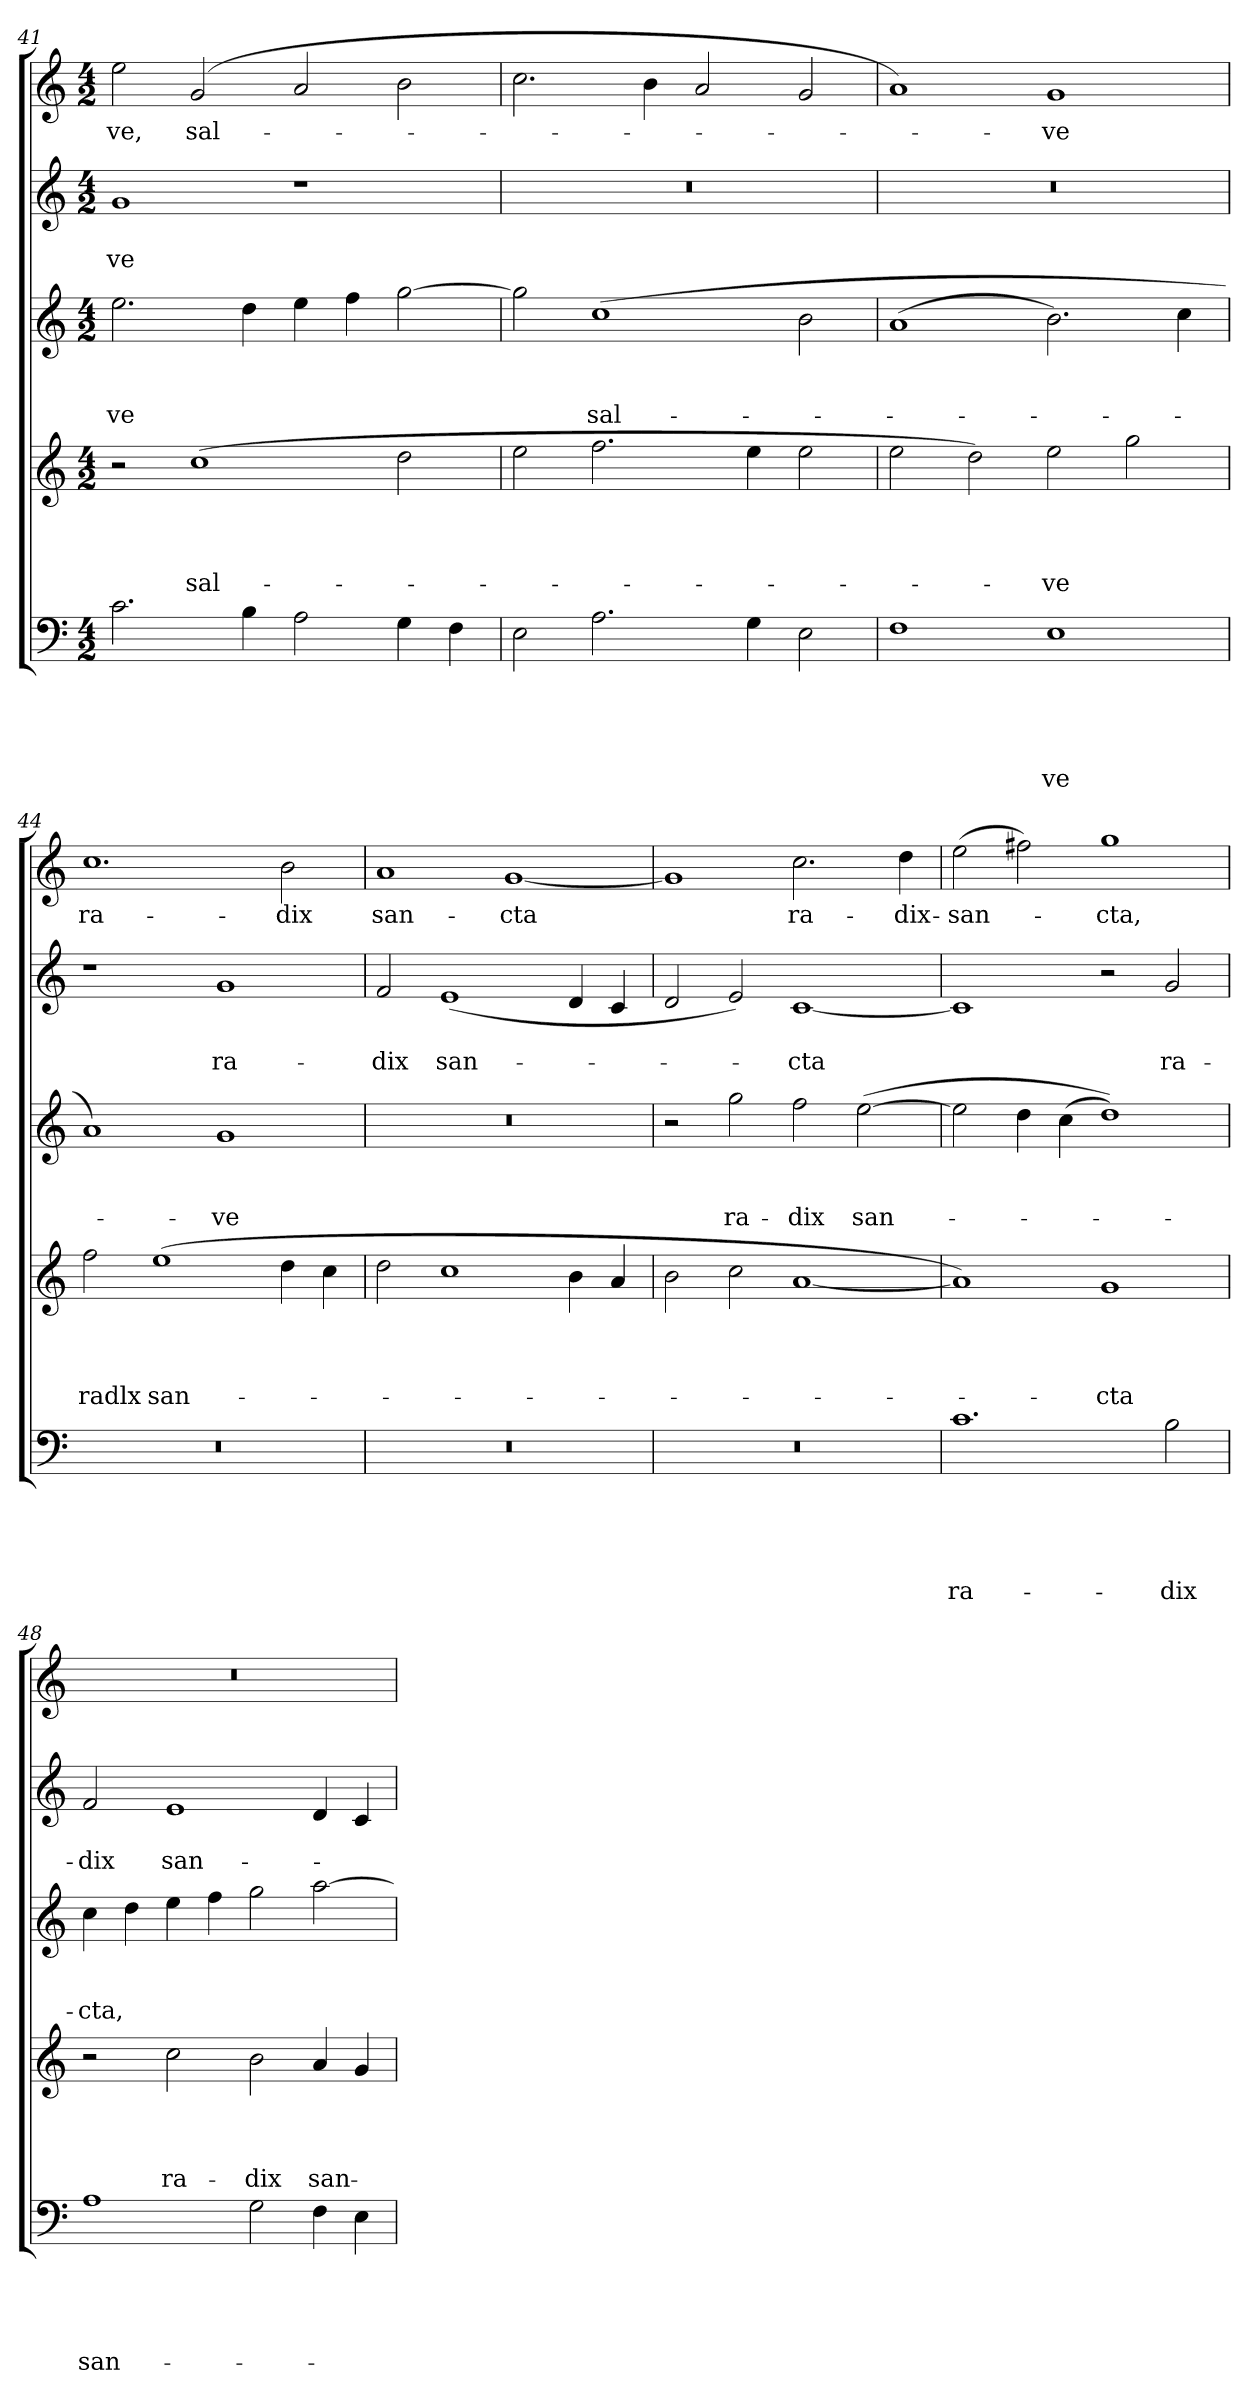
**kern	**text	**text	**text	**text	**text	**kern	**text	**text	**text	**text	**kern	**text	**text	**text	**kern	**text	**text	**kern	**text
*part5	*part5	*part5	*part5	*part5	*part5	*part4	*part4	*part4	*part4	*part4	*part3	*part3	*part3	*part3	*part2	*part2	*part2	*part1	*part1
*staff5	*staff5	*staff5	*staff5	*staff5	*staff5	*staff4	*staff4	*staff4	*staff4	*staff4	*staff3	*staff3	*staff3	*staff3	*staff2	*staff2	*staff2	*staff1	*staff1
*clefF4	*	*	*	*	*	*clefG2	*	*	*	*	*clefG2	*	*	*	*clefG2	*	*	*clefG2	*
*	*	*	*	*	*	*ITrd7c12	*	*	*	*	*ITrd7c12	*	*	*	*	*	*	*	*
*k[]	*	*	*	*	*	*k[]	*	*	*	*	*k[]	*	*	*	*k[]	*	*	*k[]	*
*C:	*	*	*	*	*	*C:	*	*	*	*	*C:	*	*	*	*C:	*	*	*C:	*
*M4/2	*	*	*	*	*	*M4/2	*	*	*	*	*M4/2	*	*	*	*M4/2	*	*	*M4/2	*
=41	=41	=41	=41	=41	=41	=41	=41	=41	=41	=41	=41	=41	=41	=41	=41	=41	=41	=41	=41
!	!	!	!	!	!	!	!	!	!	!	!	!	!	!LO:LY:b	!	!	!LO:LY:b	!	!LO:LY:b
2.c\	.	.	.	.	.	2r	.	.	.	.	2.e\	.	.	-ve	1g	.	-ve	2ee\	-ve,
!	!	!	!	!	!	!	!	!	!	!LO:LY:b	!	!	!	!	!	!	!	!	!LO:LY:b
.	.	.	.	.	.	(>1c	.	.	.	sal-	.	.	.	.	.	.	.	(>2g/	sal-
4B\	.	.	.	.	.	.	.	.	.	.	4d\	.	.	.	.	.	.	.	.
2A\	.	.	.	.	.	.	.	.	.	.	4e\	.	.	.	1rdd	.	.	2a/	.
.	.	.	.	.	.	.	.	.	.	.	4f\	.	.	.	.	.	.	.	.
4G\	.	.	.	.	.	2d\	.	.	.	.	[>2g\	.	.	.	.	.	.	2b\	.
4F\	.	.	.	.	.	.	.	.	.	.	.	.	.	.	.	.	.	.	.
=42	=42	=42	=42	=42	=42	=42	=42	=42	=42	=42	=42	=42	=42	=42	=42	=42	=42	=42	=42
!	!	!	!	!	!	!	!	!	!	!	!	!	!	!	!LO:N:vis=1	!	!	!	!
2E\	.	.	.	.	.	2e\	.	.	.	.	2g\]	.	.	.	0r	.	.	2.cc\	.
!	!	!	!	!	!	!	!	!	!	!	!	!	!	!LO:LY:b	!	!	!	!	!
2.A\	.	.	.	.	.	2.f\	.	.	.	.	(<1c	.	.	sal-	.	.	.	.	.
.	.	.	.	.	.	.	.	.	.	.	.	.	.	.	.	.	.	4b\	.
.	.	.	.	.	.	.	.	.	.	.	.	.	.	.	.	.	.	2a/	.
4G\	.	.	.	.	.	4e\	.	.	.	.	.	.	.	.	.	.	.	.	.
2E\	.	.	.	.	.	2e\	.	.	.	.	2B\	.	.	.	.	.	.	2g/	.
=43	=43	=43	=43	=43	=43	=43	=43	=43	=43	=43	=43	=43	=43	=43	=43	=43	=43	=43	=43
!	!	!	!	!	!	!	!	!	!	!	!	!	!	!	!LO:N:vis=1	!	!	!	!
1F	.	.	.	.	.	2e\	.	.	.	.	(<1A	.	.	.	0r	.	.	1a)	.
.	.	.	.	.	.	2d\)	.	.	.	.	.	.	.	.	.	.	.	.	.
!	!	!	!	!	!LO:LY:b	!	!	!	!	!LO:LY:b	!	!	!	!	!	!	!	!	!LO:LY:b
1E	.	.	.	.	-ve	2e\	.	.	.	-ve	2.B\)	.	.	.	.	.	.	1g	-ve
.	.	.	.	.	.	2g\	.	.	.	.	.	.	.	.	.	.	.	.	.
.	.	.	.	.	.	.	.	.	.	.	4c\	.	.	.	.	.	.	.	.
!!LO:LB:g=z
=44	=44	=44	=44	=44	=44	=44	=44	=44	=44	=44	=44	=44	=44	=44	=44	=44	=44	=44	=44
!LO:N:vis=1	!	!	!	!	!	!	!	!	!	!LO:LY:b	!	!	!	!	!	!	!	!	!LO:LY:b
0r	.	.	.	.	.	2f\	.	.	.	ra­dlx	1A)	.	.	.	1r	.	.	1.cc	ra-
!	!	!	!	!	!	!	!	!	!	!LO:LY:b	!	!	!	!	!	!	!	!	!
.	.	.	.	.	.	(>1e	.	.	.	san-	.	.	.	.	.	.	.	.	.
!	!	!	!	!	!	!	!	!	!	!	!	!	!	!LO:LY:b	!	!	!LO:LY:b	!	!
.	.	.	.	.	.	.	.	.	.	.	1G	.	.	-ve	1g	.	ra-	.	.
!	!	!	!	!	!	!	!	!	!	!	!	!	!	!	!	!	!	!	!LO:LY:b
.	.	.	.	.	.	4d\	.	.	.	.	.	.	.	.	.	.	.	2b\	-dix
.	.	.	.	.	.	4c\	.	.	.	.	.	.	.	.	.	.	.	.	.
=45	=45	=45	=45	=45	=45	=45	=45	=45	=45	=45	=45	=45	=45	=45	=45	=45	=45	=45	=45
!LO:N:vis=1	!	!	!	!	!	!	!	!	!	!	!LO:N:vis=1	!	!	!	!	!	!LO:LY:b	!	!LO:LY:b
0r	.	.	.	.	.	2d\	.	.	.	.	0r	.	.	.	2f/	.	-dix	1a	san-
!	!	!	!	!	!	!	!	!	!	!	!	!	!	!	!	!	!LO:LY:b	!	!
.	.	.	.	.	.	1c	.	.	.	.	.	.	.	.	(<1e	.	san-	.	.
!	!	!	!	!	!	!	!	!	!	!	!	!	!	!	!	!	!	!	!LO:LY:b
.	.	.	.	.	.	.	.	.	.	.	.	.	.	.	.	.	.	[<1g	-cta
.	.	.	.	.	.	4B\	.	.	.	.	.	.	.	.	4d/	.	.	.	.
.	.	.	.	.	.	4A/	.	.	.	.	.	.	.	.	4c/	.	.	.	.
=46	=46	=46	=46	=46	=46	=46	=46	=46	=46	=46	=46	=46	=46	=46	=46	=46	=46	=46	=46
!LO:N:vis=1	!	!	!	!	!	!	!	!	!	!	!	!	!	!	!	!	!	!	!
0r	.	.	.	.	.	2B\	.	.	.	.	2r	.	.	.	2d/	.	.	1g]	.
!	!	!	!	!	!	!	!	!	!	!	!	!	!	!LO:LY:b	!	!	!	!	!
.	.	.	.	.	.	2c\	.	.	.	.	2g\	.	.	ra-	2e/)	.	.	.	.
!	!	!	!	!	!	!	!	!	!	!	!	!	!	!LO:LY:b	!	!	!LO:LY:b	!	!LO:LY:b
.	.	.	.	.	.	[<1A	.	.	.	.	2f\	.	.	-dix	[<1c	.	-cta	2.cc\	ra-
!	!	!	!	!	!	!	!	!	!	!	!	!	!	!LO:LY:b	!	!	!	!	!
.	.	.	.	.	.	.	.	.	.	.	(>[>2e\	.	.	san-	.	.	.	.	.
!	!	!	!	!	!	!	!	!	!	!	!	!	!	!	!	!	!	!	!LO:LY:b
.	.	.	.	.	.	.	.	.	.	.	.	.	.	.	.	.	.	4dd\	-dix-
=47	=47	=47	=47	=47	=47	=47	=47	=47	=47	=47	=47	=47	=47	=47	=47	=47	=47	=47	=47
!	!	!	!	!	!LO:LY:b	!	!	!	!	!	!	!	!	!	!	!	!	!	!LO:LY:b
1.c	.	.	.	.	ra-	1A])	.	.	.	.	2e\]	.	.	.	1c]	.	.	(>2ee\	-san-
.	.	.	.	.	.	.	.	.	.	.	4d\	.	.	.	.	.	.	2ff#X\)	.
.	.	.	.	.	.	.	.	.	.	.	(>4c\	.	.	.	.	.	.	.	.
!	!	!	!	!	!	!	!	!	!	!LO:LY:b	!	!	!	!	!	!	!	!	!LO:LY:b
.	.	.	.	.	.	1G	.	.	.	-cta	1d))	.	.	.	2r	.	.	1gg	-cta,
!	!	!	!	!	!LO:LY:b	!	!	!	!	!	!	!	!	!	!	!	!LO:LY:b	!	!
2B\	.	.	.	.	-dix	.	.	.	.	.	.	.	.	.	2g/	.	ra-	.	.
=48	=48	=48	=48	=48	=48	=48	=48	=48	=48	=48	=48	=48	=48	=48	=48	=48	=48	=48	=48
!	!	!	!	!	!LO:LY:b	!	!	!	!	!	!	!	!	!LO:LY:b	!	!	!LO:LY:b	!LO:N:vis=1	!
1A	.	.	.	.	san-	2r	.	.	.	.	4c\	.	.	-cta,	2f/	.	-dix	0r	.
.	.	.	.	.	.	.	.	.	.	.	4d\	.	.	.	.	.	.	.	.
!	!	!	!	!	!	!	!	!	!	!LO:LY:b	!	!	!	!	!	!	!LO:LY:b	!	!
.	.	.	.	.	.	2c\	.	.	.	ra-	4e\	.	.	.	1e	.	san-	.	.
.	.	.	.	.	.	.	.	.	.	.	4f\	.	.	.	.	.	.	.	.
!	!	!	!	!	!	!	!	!	!	!LO:LY:b	!	!	!	!	!	!	!	!	!
2G\	.	.	.	.	.	2B\	.	.	.	-dix	2g\	.	.	.	.	.	.	.	.
!	!	!	!	!	!	!	!	!	!	!LO:LY:b	!	!	!	!	!	!	!	!	!
4F\	.	.	.	.	.	4A/	.	.	.	san-	[>2a\	.	.	.	4d/	.	.	.	.
4E\	.	.	.	.	.	4G/	.	.	.	.	.	.	.	.	4c/	.	.	.	.
=	=	=	=	=	=	=	=	=	=	=	=	=	=	=	=	=	=	=	=
*-	*-	*-	*-	*-	*-	*-	*-	*-	*-	*-	*-	*-	*-	*-	*-	*-	*-	*-	*-
